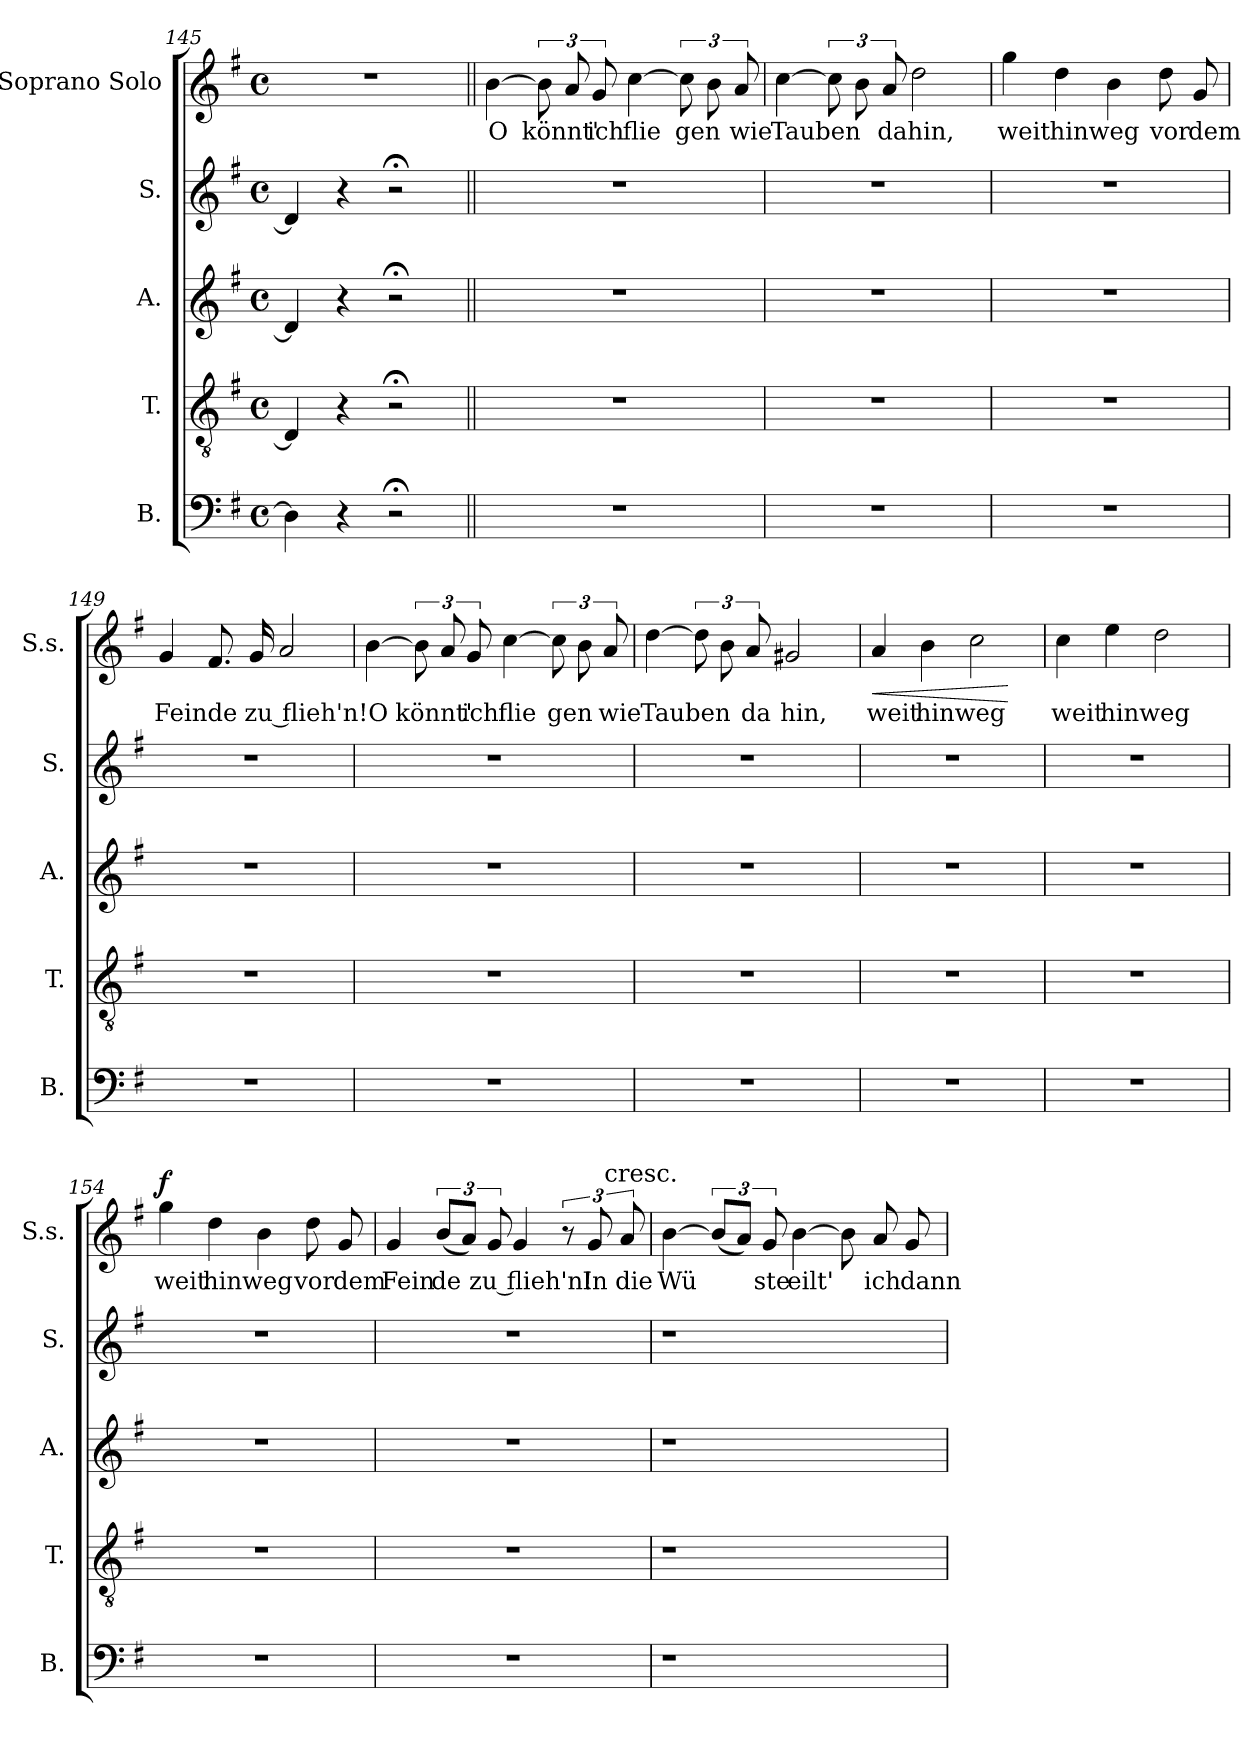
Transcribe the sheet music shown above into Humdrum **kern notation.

**kern	**text	**kern	**text	**kern	**text	**kern	**text	**kern	**text	**dynam
*part5	*part5	*part4	*part4	*part3	*part3	*part2	*part2	*part1	*part1	*part1
*staff5	*staff5	*staff4	*staff4	*staff3	*staff3	*staff2	*staff2	*staff1	*staff1	*staff1
*I"B.	*	*I"T.	*	*I"A.	*	*I"S.	*	*I"Soprano Solo	*	*
*I'B.	*	*I'T.	*	*I'A.	*	*I'S.	*	*I'S.s.	*	*
*clefF4	*	*clefGv2	*	*clefG2	*	*clefG2	*	*clefG2	*	*
*k[f#]	*	*k[f#]	*	*k[f#]	*	*k[f#]	*	*k[f#]	*	*
*G:	*	*G:	*	*G:	*	*G:	*	*G:	*	*
*M4/4	*	*M4/4	*	*M4/4	*	*M4/4	*	*M4/4	*	*
*met(c)	*	*met(c)	*	*met(c)	*	*met(c)	*	*met(c)	*	*
=145	=145	=145	=145	=145	=145	=145	=145	=145	=145	=145
4D\]	.	4D/]	.	4d/]	.	4d/]	.	1r	.	.
4r	.	4r	.	4r	.	4r	.	.	.	.
2r;<	.	2r;<	.	2r;<	.	2r;<	.	.	.	.
=146||	=146||	=146||	=146||	=146||	=146||	=146||	=146||	=146||	=146||	=146||
!	!	!	!	!	!	!	!	!	!LO:LY:b	!
1r	.	1r	.	1r	.	1r	.	[>4b\	O	.
!	!	!	!	!	!	!	!	!	!LO:LY:b	!
.	.	.	.	.	.	.	.	12b\]	könnt'	.
.	.	.	.	.	.	.	.	12a/	.	.
!	!	!	!	!	!	!	!	!	!LO:LY:b	!
.	.	.	.	.	.	.	.	12g/	ich	.
!	!	!	!	!	!	!	!	!	!LO:LY:b	!
.	.	.	.	.	.	.	.	[>4cc\	flie	.
!	!	!	!	!	!	!	!	!	!LO:LY:b	!
.	.	.	.	.	.	.	.	12cc\]	gen	.
.	.	.	.	.	.	.	.	12b\	.	.
!	!	!	!	!	!	!	!	!	!LO:LY:b	!
.	.	.	.	.	.	.	.	12a/	wie	.
=147	=147	=147	=147	=147	=147	=147	=147	=147	=147	=147
!	!	!	!	!	!	!	!	!	!LO:LY:b	!
1r	.	1r	.	1r	.	1r	.	[>4cc\	Tauben	.
.	.	.	.	.	.	.	.	12cc\]	.	.
.	.	.	.	.	.	.	.	12b\	.	.
!	!	!	!	!	!	!	!	!	!LO:LY:b	!
.	.	.	.	.	.	.	.	12a/	dahin,	.
.	.	.	.	.	.	.	.	2dd\	.	.
!!LO:LB:g=z
=148	=148	=148	=148	=148	=148	=148	=148	=148	=148	=148
!	!	!	!	!	!	!	!	!	!LO:LY:b	!
1r	.	1r	.	1r	.	1r	.	4gg\	weit	.
!	!	!	!	!	!	!	!	!	!LO:LY:b	!
.	.	.	.	.	.	.	.	4dd\	hinweg	.
.	.	.	.	.	.	.	.	4b\	.	.
!	!	!	!	!	!	!	!	!	!LO:LY:b	!
.	.	.	.	.	.	.	.	8dd\	vor	.
!	!	!	!	!	!	!	!	!	!LO:LY:b	!
.	.	.	.	.	.	.	.	8g/	dem	.
=149	=149	=149	=149	=149	=149	=149	=149	=149	=149	=149
!	!	!	!	!	!	!	!	!	!LO:LY:b	!
1r	.	1r	.	1r	.	1r	.	4g/	Feinde	.
.	.	.	.	.	.	.	.	8.f#/	.	.
!	!	!	!	!	!	!	!	!	!LO:LY:b	!
.	.	.	.	.	.	.	.	16g/	zu flieh'n!	.
.	.	.	.	.	.	.	.	2a/	.	.
=150	=150	=150	=150	=150	=150	=150	=150	=150	=150	=150
!	!	!	!	!	!	!	!	!	!LO:LY:b	!
1r	.	1r	.	1r	.	1r	.	[>4b\	O	.
!	!	!	!	!	!	!	!	!	!LO:LY:b	!
.	.	.	.	.	.	.	.	12b\]	könnt'	.
.	.	.	.	.	.	.	.	12a/	.	.
!	!	!	!	!	!	!	!	!	!LO:LY:b	!
.	.	.	.	.	.	.	.	12g/	ich	.
!	!	!	!	!	!	!	!	!	!LO:LY:b	!
.	.	.	.	.	.	.	.	[>4cc\	flie	.
!	!	!	!	!	!	!	!	!	!LO:LY:b	!
.	.	.	.	.	.	.	.	12cc\]	gen	.
.	.	.	.	.	.	.	.	12b\	.	.
!	!	!	!	!	!	!	!	!	!LO:LY:b	!
.	.	.	.	.	.	.	.	12a/	wie	.
=151	=151	=151	=151	=151	=151	=151	=151	=151	=151	=151
!	!	!	!	!	!	!	!	!	!LO:LY:b	!
1r	.	1r	.	1r	.	1r	.	[>4dd\	Tauben	.
.	.	.	.	.	.	.	.	12dd\]	.	.
.	.	.	.	.	.	.	.	12b\	.	.
!	!	!	!	!	!	!	!	!	!LO:LY:b	!
.	.	.	.	.	.	.	.	12a/	da	.
!	!	!	!	!	!	!	!	!	!LO:LY:b	!
.	.	.	.	.	.	.	.	2g#X/	hin,	.
=152	=152	=152	=152	=152	=152	=152	=152	=152	=152	=152
!	!	!	!	!	!	!	!	!	!LO:LY:b	!LO:HP:b
1r	.	1r	.	1r	.	1r	.	4a/	weit	<
!	!	!	!	!	!	!	!	!	!LO:LY:b	!
.	.	.	.	.	.	.	.	4b\	hinweg	.
.	.	.	.	.	.	.	.	2cc\	.	.
.	.	.	.	.	.	.	.	.	.	[
=153	=153	=153	=153	=153	=153	=153	=153	=153	=153	=153
!	!	!	!	!	!	!	!	!	!LO:LY:b	!
1r	.	1r	.	1r	.	1r	.	4cc\	weit	.
!	!	!	!	!	!	!	!	!	!LO:LY:b	!
.	.	.	.	.	.	.	.	4ee\	hinweg	.
.	.	.	.	.	.	.	.	2dd\	.	.
!!LO:LB:g=z
=154	=154	=154	=154	=154	=154	=154	=154	=154	=154	=154
!	!	!	!	!	!	!	!	!	!LO:LY:b	!LO:DY:a
1r	.	1r	.	1r	.	1r	.	4gg\	weit	f
!	!	!	!	!	!	!	!	!	!LO:LY:b	!
.	.	.	.	.	.	.	.	4dd\	hinweg	.
.	.	.	.	.	.	.	.	4b\	.	.
!	!	!	!	!	!	!	!	!	!LO:LY:b	!
.	.	.	.	.	.	.	.	8dd\	vor	.
!	!	!	!	!	!	!	!	!	!LO:LY:b	!
.	.	.	.	.	.	.	.	8g/	dem	.
=155	=155	=155	=155	=155	=155	=155	=155	=155	=155	=155
!	!	!	!	!	!	!	!	!	!LO:LY:b	!
*	*	*	*	*	*	*	*	*^	*	*
1r	.	1r	.	1r	.	1r	.	4g/	2..ryy	Fein	.
!	!	!	!	!	!	!	!	!	!	!LO:LY:b	!
.	.	.	.	.	.	.	.	(<12b/L	.	de	.
.	.	.	.	.	.	.	.	12a/J)	.	.	.
!	!	!	!	!	!	!	!	!	!	!LO:LY:b	!
.	.	.	.	.	.	.	.	12g/	.	zu flieh'n!	.
.	.	.	.	.	.	.	.	4g/	.	.	.
.	.	.	.	.	.	.	.	12r	.	.	.
!	!	!	!	!	!	!	!	!	!	!LO:LY:b	!
.	.	.	.	.	.	.	.	12g/	.	In	.
!	!	!	!	!	!	!	!	!	!LO:TX:a:t=cresc.	!	!
.	.	.	.	.	.	.	.	.	8ryy	.	.
!	!	!	!	!	!	!	!	!	!	!LO:LY:b	!
.	.	.	.	.	.	.	.	12a/	.	die	.
=156	=156	=156	=156	=156	=156	=156	=156	=156	=156	=156	=156
!	!	!	!	!	!	!	!	!	!	!LO:LY:b	!
*	*	*	*	*	*	*	*	*v	*v	*	*
1r	.	1r	.	1r	.	1r	.	[>4b\	Wü	.
.	.	.	.	.	.	.	.	(<12b/L]	.	.
.	.	.	.	.	.	.	.	12a/J)	.	.
!	!	!	!	!	!	!	!	!	!LO:LY:b	!
.	.	.	.	.	.	.	.	12g/	ste	.
!	!	!	!	!	!	!	!	!	!LO:LY:b	!
.	.	.	.	.	.	.	.	[>4b\	eilt'	.
.	.	.	.	.	.	.	.	8b\]	.	.
!	!	!	!	!	!	!	!	!	!LO:LY:b	!
.	.	.	.	.	.	.	.	8a</	ich	.
!	!	!	!	!	!	!	!	!	!LO:LY:b	!
8ryy	.	8ryy	.	8ryy	.	8ryy	.	8g/	dann	.
=	=	=	=	=	=	=	=	=	=	=
*-	*-	*-	*-	*-	*-	*-	*-	*-	*-	*-
